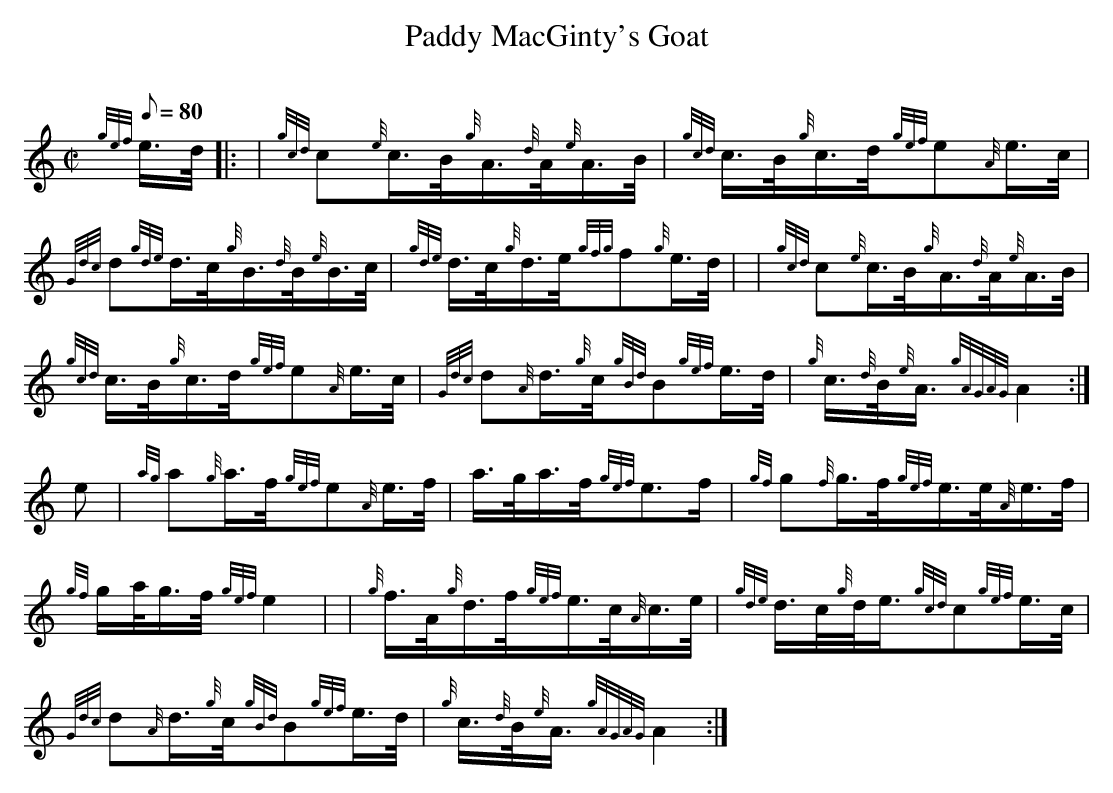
X:1
T:Paddy MacGinty's Goat
M:C|
L:1/8
Q:80
C:
K:HP
{gef}e3/4d/4 |: | \
{gcd}c{e}c3/4B/4{g}A3/4{d}A/4{e}A3/4B/4 | \
{gcd}c3/4B/4{g}c3/4d/4{gef}e{A}e3/4c/4 |
{Gdc}d{gde}d3/4c/4{g}B3/4{d}B/4{e}B3/4c/4 | \
{gde}d3/4c/4{g}d3/4e/4{gfg}f{g}e3/4d/4 | | \
{gcd}c{e}c3/4B/4{g}A3/4{d}A/4{e}A3/4B/4 |
{gcd}c3/4B/4{g}c3/4d/4{gef}e{A}e3/4c/4 | \
{Gdc}d{A}d3/4{g}c/4{gBd}B{gef}e3/4d/4 | \
{g}c3/4{d}B/4{e}A3/4{gAGAG}A2 :|
e | \
{ag}a{g}a3/4f/4{gef}e{A}e3/4f/4 | \
a3/4g/4a3/4f/4{gef}e3/2f/2 | \
{gf}g{f}g3/4f/4{gef}e3/4e/4{A}e3/4f/4 |
{gf}g/2a/4g3/4f/4{gef}e2 | | \
{g}f3/4A/4{g}d3/4f/4{gef}e3/4c/4{A}c3/4e/4 | \
{gde}d3/4c/4{g}d/4e3/4{gcd}c{gef}e3/4c/4 |
{Gdc}d{A}d3/4{g}c/4{gBd}B{gef}e3/4d/4 | \
{g}c3/4{d}B/4{e}A3/4{gAGAG}A2 :|
